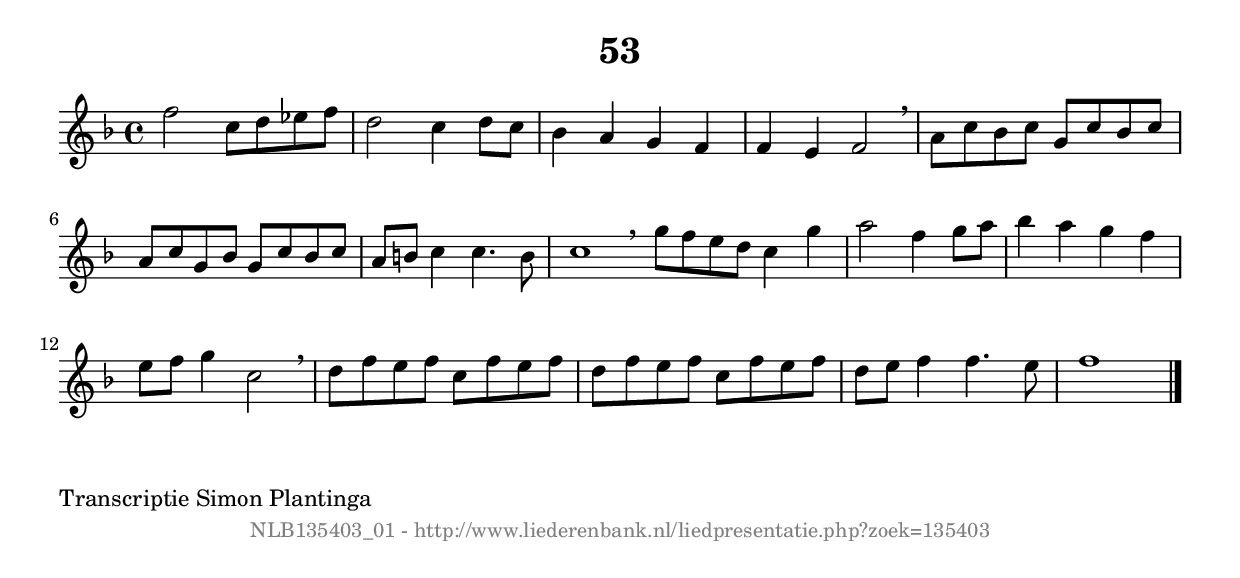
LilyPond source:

%
% produced by wce2krn 1.64 (7 June 2014)
%
\version"2.16"
#(append! paper-alist '(("long" . (cons (* 210 mm) (* 2000 mm)))))
#(set-default-paper-size "long")
sb = {\breathe}
mBreak = {\breathe }
bBreak = {\breathe }
x = {\once\override NoteHead #'style = #'cross }
gl=\glissando
itime={\override Staff.TimeSignature #'stencil = ##f }
ficta = {\once\set suggestAccidentals = ##t}
fine = {\once\override Score.RehearsalMark #'self-alignment-X = #1 \mark \markup {\italic{Fine}}}
dc = {\once\override Score.RehearsalMark #'self-alignment-X = #1 \mark \markup {\italic{D.C.}}}
dcf = {\once\override Score.RehearsalMark #'self-alignment-X = #1 \mark \markup {\italic{D.C. al Fine}}}
dcc = {\once\override Score.RehearsalMark #'self-alignment-X = #1 \mark \markup {\italic{D.C. al Coda}}}
ds = {\once\override Score.RehearsalMark #'self-alignment-X = #1 \mark \markup {\italic{D.S.}}}
dsf = {\once\override Score.RehearsalMark #'self-alignment-X = #1 \mark \markup {\italic{D.S. al Fine}}}
dsc = {\once\override Score.RehearsalMark #'self-alignment-X = #1 \mark \markup {\italic{D.S. al Coda}}}
pv = {\set Score.repeatCommands = #'((volta "1"))}
sv = {\set Score.repeatCommands = #'((volta "2"))}
tv = {\set Score.repeatCommands = #'((volta "3"))}
qv = {\set Score.repeatCommands = #'((volta "4"))}
xv = {\set Score.repeatCommands = #'((volta #f))}
\header{ tagline = ""
title = "53"
}
\score {{
\key f \major
\relative g'
{
\set melismaBusyProperties = #'()
\time 4/4
\tempo 4=120
\override Score.MetronomeMark #'transparent = ##t
\override Score.RehearsalMark #'break-visibility = #(vector #t #t #f)
f'2 c8 d8 ees8 f8 | d2 c4 d8 c8 | bes4 a4 g4 f4 | f4 e4 f2 \sb | a8 c8 bes8 c8 g8 c8 bes8 c8 | a8 c8 g8 bes8 g8 c8 bes8 c8 | a8 b8 c4 c4. b8 | c1 \bar ":|:" \bBreak
g'8 f8 e8 d8 c4 g'4 | a2 f4 g8 a8 | bes4 a4 g4 f4 | e8 f8 g4 c,2 \sb | d8 f8 e8 f8 c8 f8 e8 f8 | d8 f8 e8 f8 c8 f8 e8 f8 | d8 e8 f4 f4. e8 | f1 \bar "|."
 }}
 \midi { }
 \layout {
            indent = 0.0\cm
}
}
\markup { \wordwrap-string #" 
Transcriptie Simon Plantinga
"}
\markup { \vspace #0 } \markup { \with-color #grey \fill-line { \center-column { \smaller "NLB135403_01 - http://www.liederenbank.nl/liedpresentatie.php?zoek=135403" } } }
